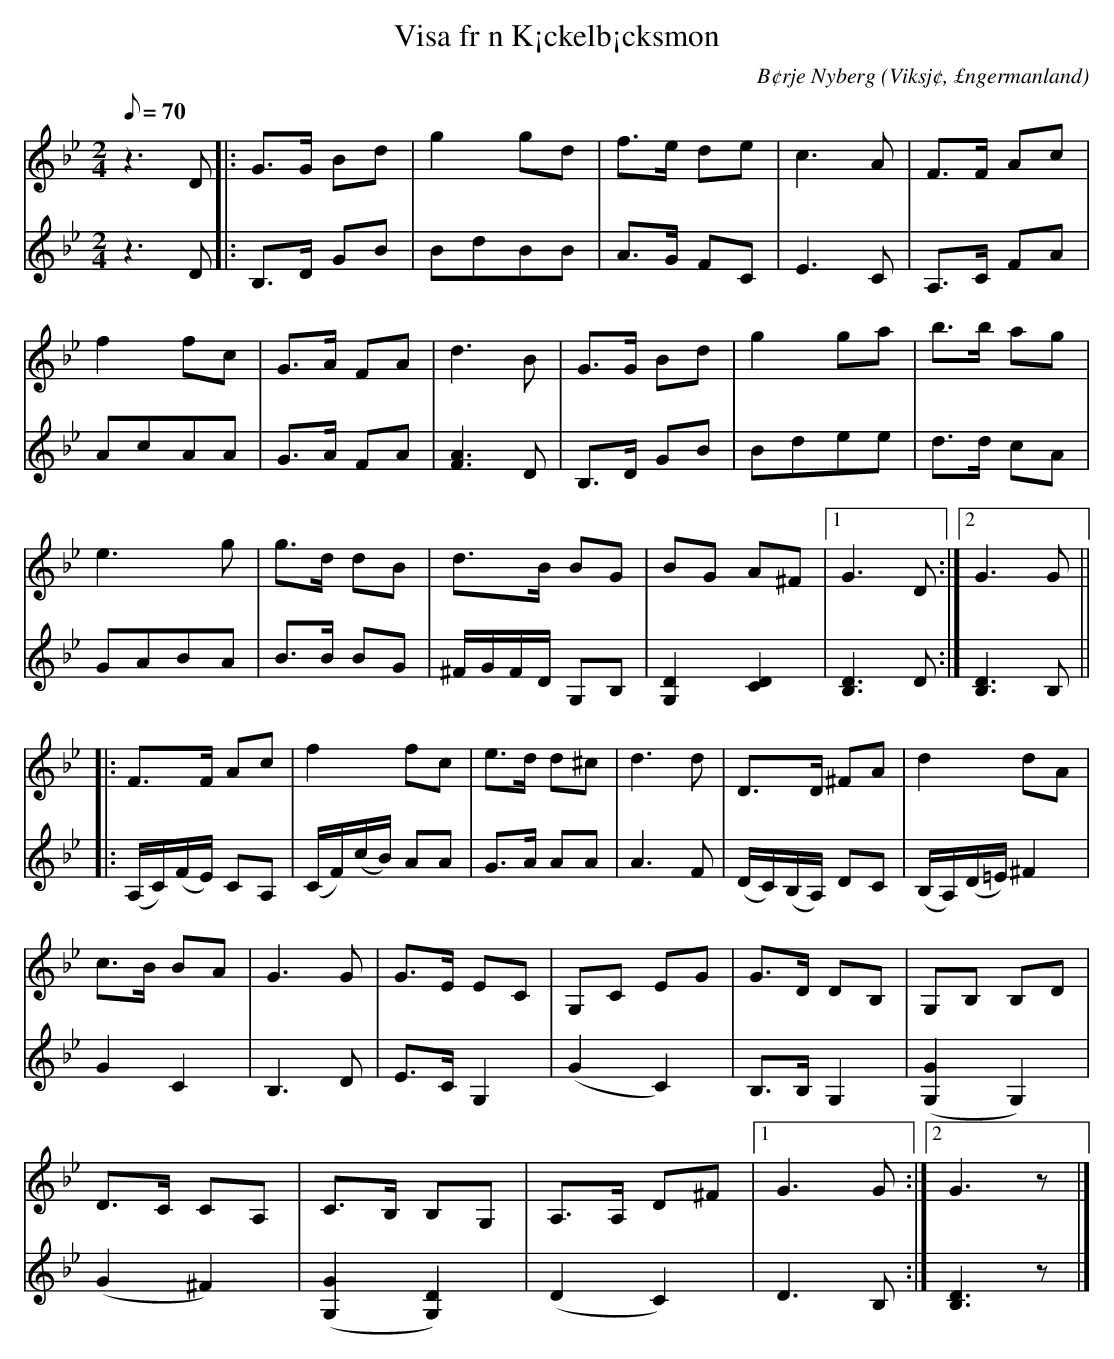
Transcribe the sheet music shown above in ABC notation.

X:1
T:Visa fr n K¡ckelb¡cksmon
C:B¢rje Nyberg
O:Viksj¢, £ngermanland
M:2/4
L:1/8
Q:70
K:Gm
V:1
z2> D2|: G>G Bd | g2 gd | f>e de | c2>A2 | F>F Ac |
f2 fc | G>A FA | d2>B2 | G>G Bd |g2 ga | b>b ag |
e2> g2 | g>d dB |d>B BG |BG A^F |1 G2> D2 :|2 G2> G2 ||
|: F>F Ac | f2 fc | e>d d^c | d2>d2 | D>D ^FA | d2 dA |
c>B BA |G2> G2 | G>E EC | G,C EG | G>D DB, | G,B, B,D |
D>C CA, | C>B, B,G, | A,>A, D^F |1 G2> G2 :|2 G2> z2 |]
V:2
z2> D2 |: B,>D GB | BdBB | A>G FC | E2>C2 | A,>C FA |
AcAA | G>A FA| [A2F2]> D2 | B,>D GB | Bdee | d>d cA |
GABA | B>B BG | ^F/2G/2F/2D/2 G,B, | [G,2D2] [C2D2] | [D2B,2]> D2 :| [D2B,2]> B,2 ||
|: (A,/2C/2)(F/2E/2) CA, | (C/2F/2)(c/2B/2) AA | G>A AA | A2> F2 | (D/2C/2)(B,/2A,/2) DC | (B,/2A,/2)(D/2=E/2) ^F2 |
G2 C2 | B,2> D2 | E>C G,2 |(G2 C2) | B,>B, G,2 | ([G,2G2] G,2) |
(G2 ^F2) | ([G2G,2] [D2G,2]) | (D2 C2) | D2> B,2 :| [D2B,2]> z2 |]
